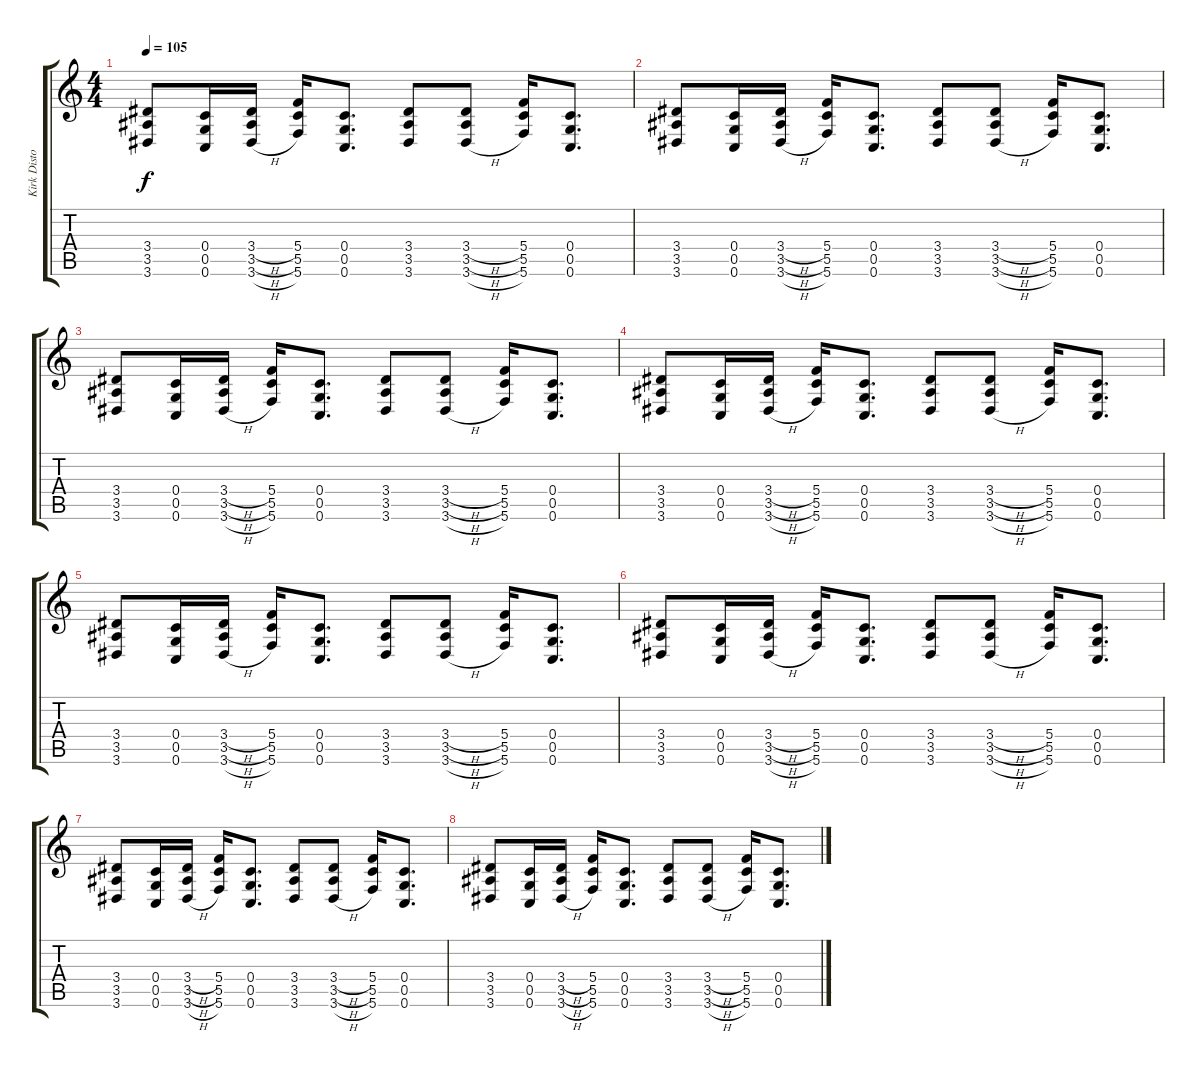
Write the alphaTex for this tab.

\track ("Kirk Distortion" "Kirk Disto") {instrument distortionguitar}
\staff {score tabs}
\tuning (D4 A3 F3 C3 G2 C2) {hide}
\ts (4 4)
\tempo 105
\clef g2
\ks c
(3.4 3.5 3.6).8{dy f} (0.4 0.5 0.6).16 (3.4{h} 3.5{h} 3.6{h}).16 (5.4 5.5 5.6).16 (0.4 0.5 0.6).8{d} (3.4 3.5 3.6).8 (3.4{h} 3.5{h} 3.6{h}).8 (5.4 5.5 5.6).16 (0.4 0.5 0.6).8{d} |
(3.4 3.5 3.6).8 (0.4 0.5 0.6).16 (3.4{h} 3.5{h} 3.6{h}).16 (5.4 5.5 5.6).16 (0.4 0.5 0.6).8{d} (3.4 3.5 3.6).8 (3.4{h} 3.5{h} 3.6{h}).8 (5.4 5.5 5.6).16 (0.4 0.5 0.6).8{d} |
(3.4 3.5 3.6).8 (0.4 0.5 0.6).16 (3.4{h} 3.5{h} 3.6{h}).16 (5.4 5.5 5.6).16 (0.4 0.5 0.6).8{d} (3.4 3.5 3.6).8 (3.4{h} 3.5{h} 3.6{h}).8 (5.4 5.5 5.6).16 (0.4 0.5 0.6).8{d} |
(3.4 3.5 3.6).8 (0.4 0.5 0.6).16 (3.4{h} 3.5{h} 3.6{h}).16 (5.4 5.5 5.6).16 (0.4 0.5 0.6).8{d} (3.4 3.5 3.6).8 (3.4{h} 3.5{h} 3.6{h}).8 (5.4 5.5 5.6).16 (0.4 0.5 0.6).8{d} |
(3.4 3.5 3.6).8 (0.4 0.5 0.6).16 (3.4{h} 3.5{h} 3.6{h}).16 (5.4 5.5 5.6).16 (0.4 0.5 0.6).8{d} (3.4 3.5 3.6).8 (3.4{h} 3.5{h} 3.6{h}).8 (5.4 5.5 5.6).16 (0.4 0.5 0.6).8{d} |
(3.4 3.5 3.6).8 (0.4 0.5 0.6).16 (3.4{h} 3.5{h} 3.6{h}).16 (5.4 5.5 5.6).16 (0.4 0.5 0.6).8{d} (3.4 3.5 3.6).8 (3.4{h} 3.5{h} 3.6{h}).8 (5.4 5.5 5.6).16 (0.4 0.5 0.6).8{d} |
(3.4 3.5 3.6).8 (0.4 0.5 0.6).16 (3.4{h} 3.5{h} 3.6{h}).16 (5.4 5.5 5.6).16 (0.4 0.5 0.6).8{d} (3.4 3.5 3.6).8 (3.4{h} 3.5{h} 3.6{h}).8 (5.4 5.5 5.6).16 (0.4 0.5 0.6).8{d} |
(3.4 3.5 3.6).8 (0.4 0.5 0.6).16 (3.4{h} 3.5{h} 3.6{h}).16 (5.4 5.5 5.6).16 (0.4 0.5 0.6).8{d} (3.4 3.5 3.6).8 (3.4{h} 3.5{h} 3.6{h}).8 (5.4 5.5 5.6).16 (0.4 0.5 0.6).8{d}
